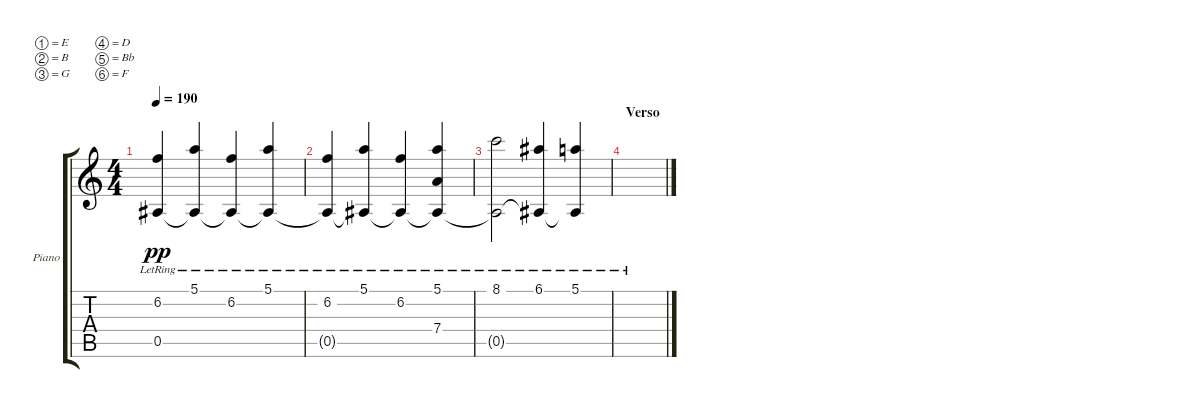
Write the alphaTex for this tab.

\defaultSystemsLayout 4
\bracketExtendMode groupsimilarinstruments
\firstSystemTrackNameOrientation horizontal
\otherSystemsTrackNameOrientation horizontal
\track ("Piano" "Piano") {instrument acousticguitarsteel}
\staff {score tabs}
\tuning (E4 B3 G3 D3 Bb2 F1)
\ts (4 4)
\tempo 190
\clef g2
\ks c
(6.2{lr} 0.5{lr t}).4{dy pp} (5.1{lr} 0.5{lr t}).4 (6.2{lr} 0.5{lr t}).4 (5.1{lr} 0.5{lr t}).4 |
(6.2{lr} 0.5{lr t}).4 (5.1{lr} 0.5{lr t}).4 (6.2{lr} 0.5{lr t}).4 (5.1{lr} 0.5{lr t} 7.4).4 |
(8.1{lr} 0.5{lr t}).2 (6.1{lr} 0.5{lr t}).4 (5.1{lr} 0.5{lr t}).4 |
\section ("" "Verso")
